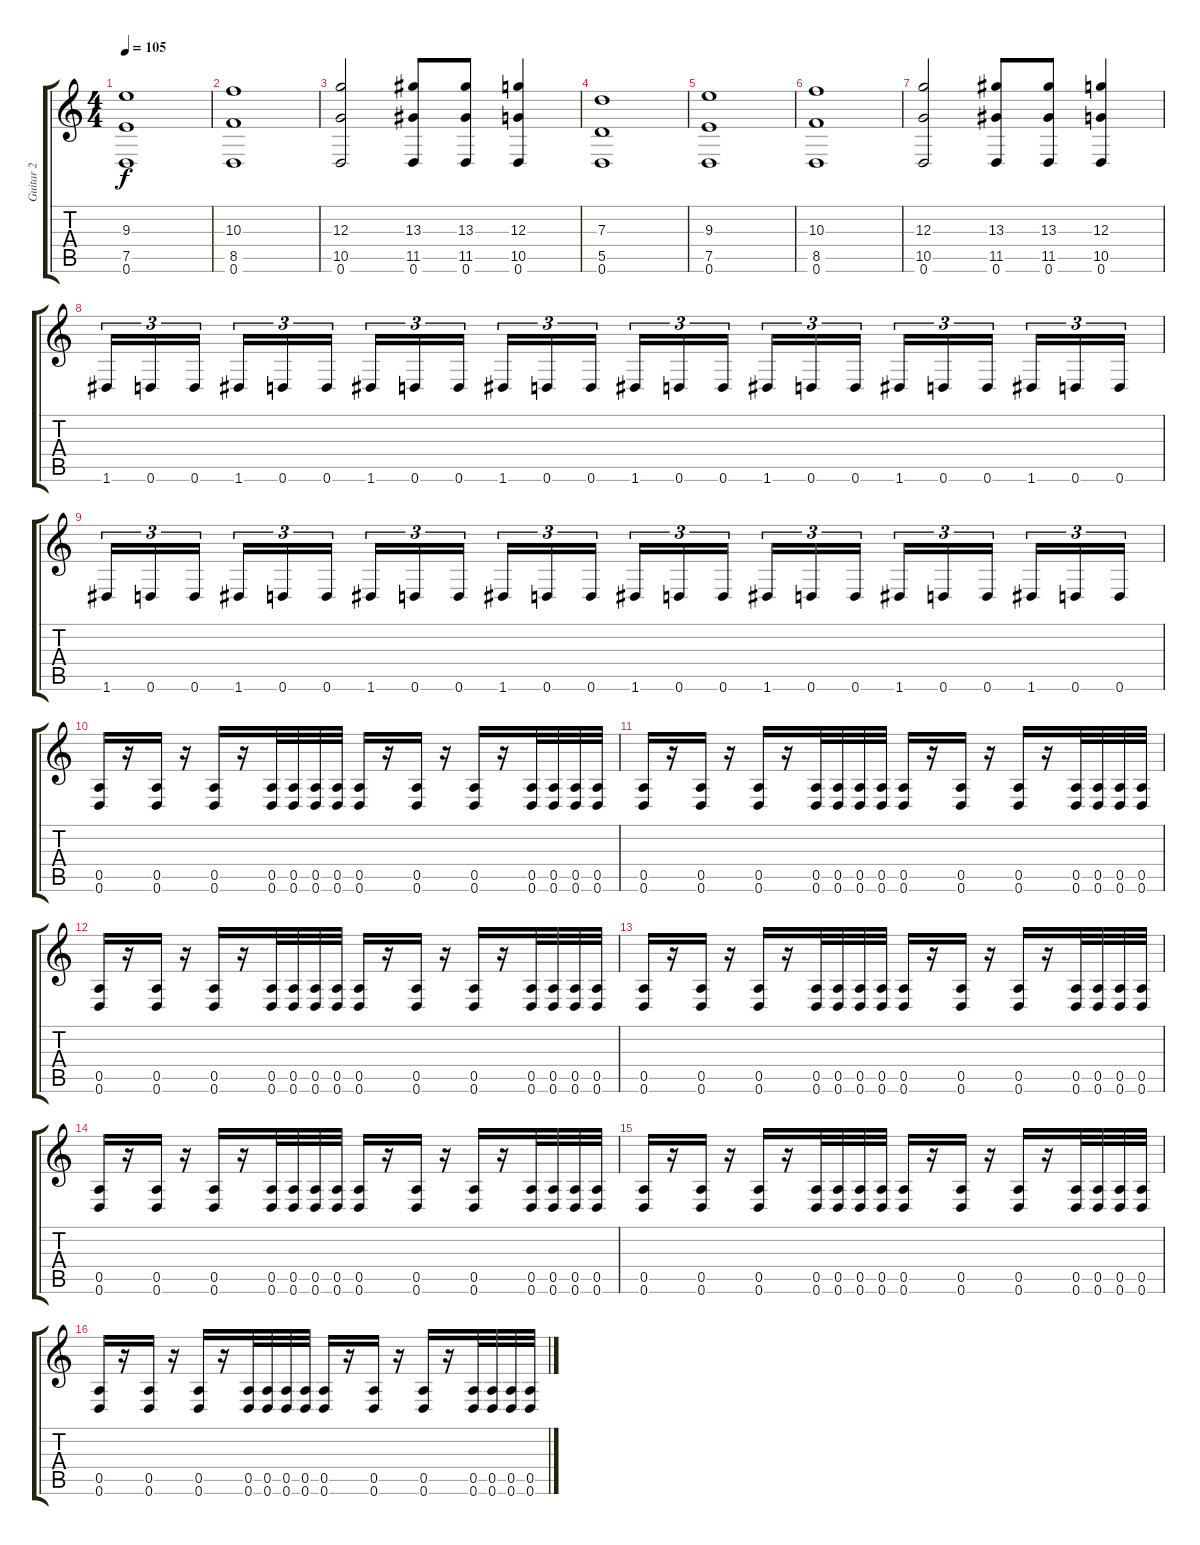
\track ("Guitar 2" "Guitar 2") {instrument overdrivenguitar}
\staff {score tabs}
\tuning (E4 B3 G3 D3 A2 D2) {hide}
\ts (4 4)
\tempo 105
\clef g2
\ks c
(9.3 7.5 0.6).1{dy f} |
(10.3 8.5 0.6).1 |
(12.3 10.5 0.6).2 (13.3 11.5 0.6).8 (13.3 11.5 0.6).8 (12.3 10.5 0.6).4 |
(7.3 5.5 0.6).1 |
(9.3 7.5 0.6).1 |
(10.3 8.5 0.6).1 |
(12.3 10.5 0.6).2 (13.3 11.5 0.6).8 (13.3 11.5 0.6).8 (12.3 10.5 0.6).4 |
1.6.16{tu (3 2)} 0.6.16{tu (3 2)} 0.6.16{tu (3 2)} 1.6.16{tu (3 2)} 0.6.16{tu (3 2)} 0.6.16{tu (3 2)} 1.6.16{tu (3 2)} 0.6.16{tu (3 2)} 0.6.16{tu (3 2)} 1.6.16{tu (3 2)} 0.6.16{tu (3 2)} 0.6.16{tu (3 2)} 1.6.16{tu (3 2)} 0.6.16{tu (3 2)} 0.6.16{tu (3 2)} 1.6.16{tu (3 2)} 0.6.16{tu (3 2)} 0.6.16{tu (3 2)} 1.6.16{tu (3 2)} 0.6.16{tu (3 2)} 0.6.16{tu (3 2)} 1.6.16{tu (3 2)} 0.6.16{tu (3 2)} 0.6.16{tu (3 2)} |
1.6.16{tu (3 2)} 0.6.16{tu (3 2)} 0.6.16{tu (3 2)} 1.6.16{tu (3 2)} 0.6.16{tu (3 2)} 0.6.16{tu (3 2)} 1.6.16{tu (3 2)} 0.6.16{tu (3 2)} 0.6.16{tu (3 2)} 1.6.16{tu (3 2)} 0.6.16{tu (3 2)} 0.6.16{tu (3 2)} 1.6.16{tu (3 2)} 0.6.16{tu (3 2)} 0.6.16{tu (3 2)} 1.6.16{tu (3 2)} 0.6.16{tu (3 2)} 0.6.16{tu (3 2)} 1.6.16{tu (3 2)} 0.6.16{tu (3 2)} 0.6.16{tu (3 2)} 1.6.16{tu (3 2)} 0.6.16{tu (3 2)} 0.6.16{tu (3 2)} |
(0.5 0.6).16 r.16 (0.5 0.6).16 r.16 (0.5 0.6).16 r.16 (0.5 0.6).32 (0.5 0.6).32 (0.5 0.6).32 (0.5 0.6).32 (0.5 0.6).16 r.16 (0.5 0.6).16 r.16 (0.5 0.6).16 r.16 (0.5 0.6).32 (0.5 0.6).32 (0.5 0.6).32 (0.5 0.6).32 |
(0.5 0.6).16 r.16 (0.5 0.6).16 r.16 (0.5 0.6).16 r.16 (0.5 0.6).32 (0.5 0.6).32 (0.5 0.6).32 (0.5 0.6).32 (0.5 0.6).16 r.16 (0.5 0.6).16 r.16 (0.5 0.6).16 r.16 (0.5 0.6).32 (0.5 0.6).32 (0.5 0.6).32 (0.5 0.6).32 |
(0.5 0.6).16 r.16 (0.5 0.6).16 r.16 (0.5 0.6).16 r.16 (0.5 0.6).32 (0.5 0.6).32 (0.5 0.6).32 (0.5 0.6).32 (0.5 0.6).16 r.16 (0.5 0.6).16 r.16 (0.5 0.6).16 r.16 (0.5 0.6).32 (0.5 0.6).32 (0.5 0.6).32 (0.5 0.6).32 |
(0.5 0.6).16 r.16 (0.5 0.6).16 r.16 (0.5 0.6).16 r.16 (0.5 0.6).32 (0.5 0.6).32 (0.5 0.6).32 (0.5 0.6).32 (0.5 0.6).16 r.16 (0.5 0.6).16 r.16 (0.5 0.6).16 r.16 (0.5 0.6).32 (0.5 0.6).32 (0.5 0.6).32 (0.5 0.6).32 |
(0.5 0.6).16 r.16 (0.5 0.6).16 r.16 (0.5 0.6).16 r.16 (0.5 0.6).32 (0.5 0.6).32 (0.5 0.6).32 (0.5 0.6).32 (0.5 0.6).16 r.16 (0.5 0.6).16 r.16 (0.5 0.6).16 r.16 (0.5 0.6).32 (0.5 0.6).32 (0.5 0.6).32 (0.5 0.6).32 |
(0.5 0.6).16 r.16 (0.5 0.6).16 r.16 (0.5 0.6).16 r.16 (0.5 0.6).32 (0.5 0.6).32 (0.5 0.6).32 (0.5 0.6).32 (0.5 0.6).16 r.16 (0.5 0.6).16 r.16 (0.5 0.6).16 r.16 (0.5 0.6).32 (0.5 0.6).32 (0.5 0.6).32 (0.5 0.6).32 |
(0.5 0.6).16 r.16 (0.5 0.6).16 r.16 (0.5 0.6).16 r.16 (0.5 0.6).32 (0.5 0.6).32 (0.5 0.6).32 (0.5 0.6).32 (0.5 0.6).16 r.16 (0.5 0.6).16 r.16 (0.5 0.6).16 r.16 (0.5 0.6).32 (0.5 0.6).32 (0.5 0.6).32 (0.5 0.6).32
